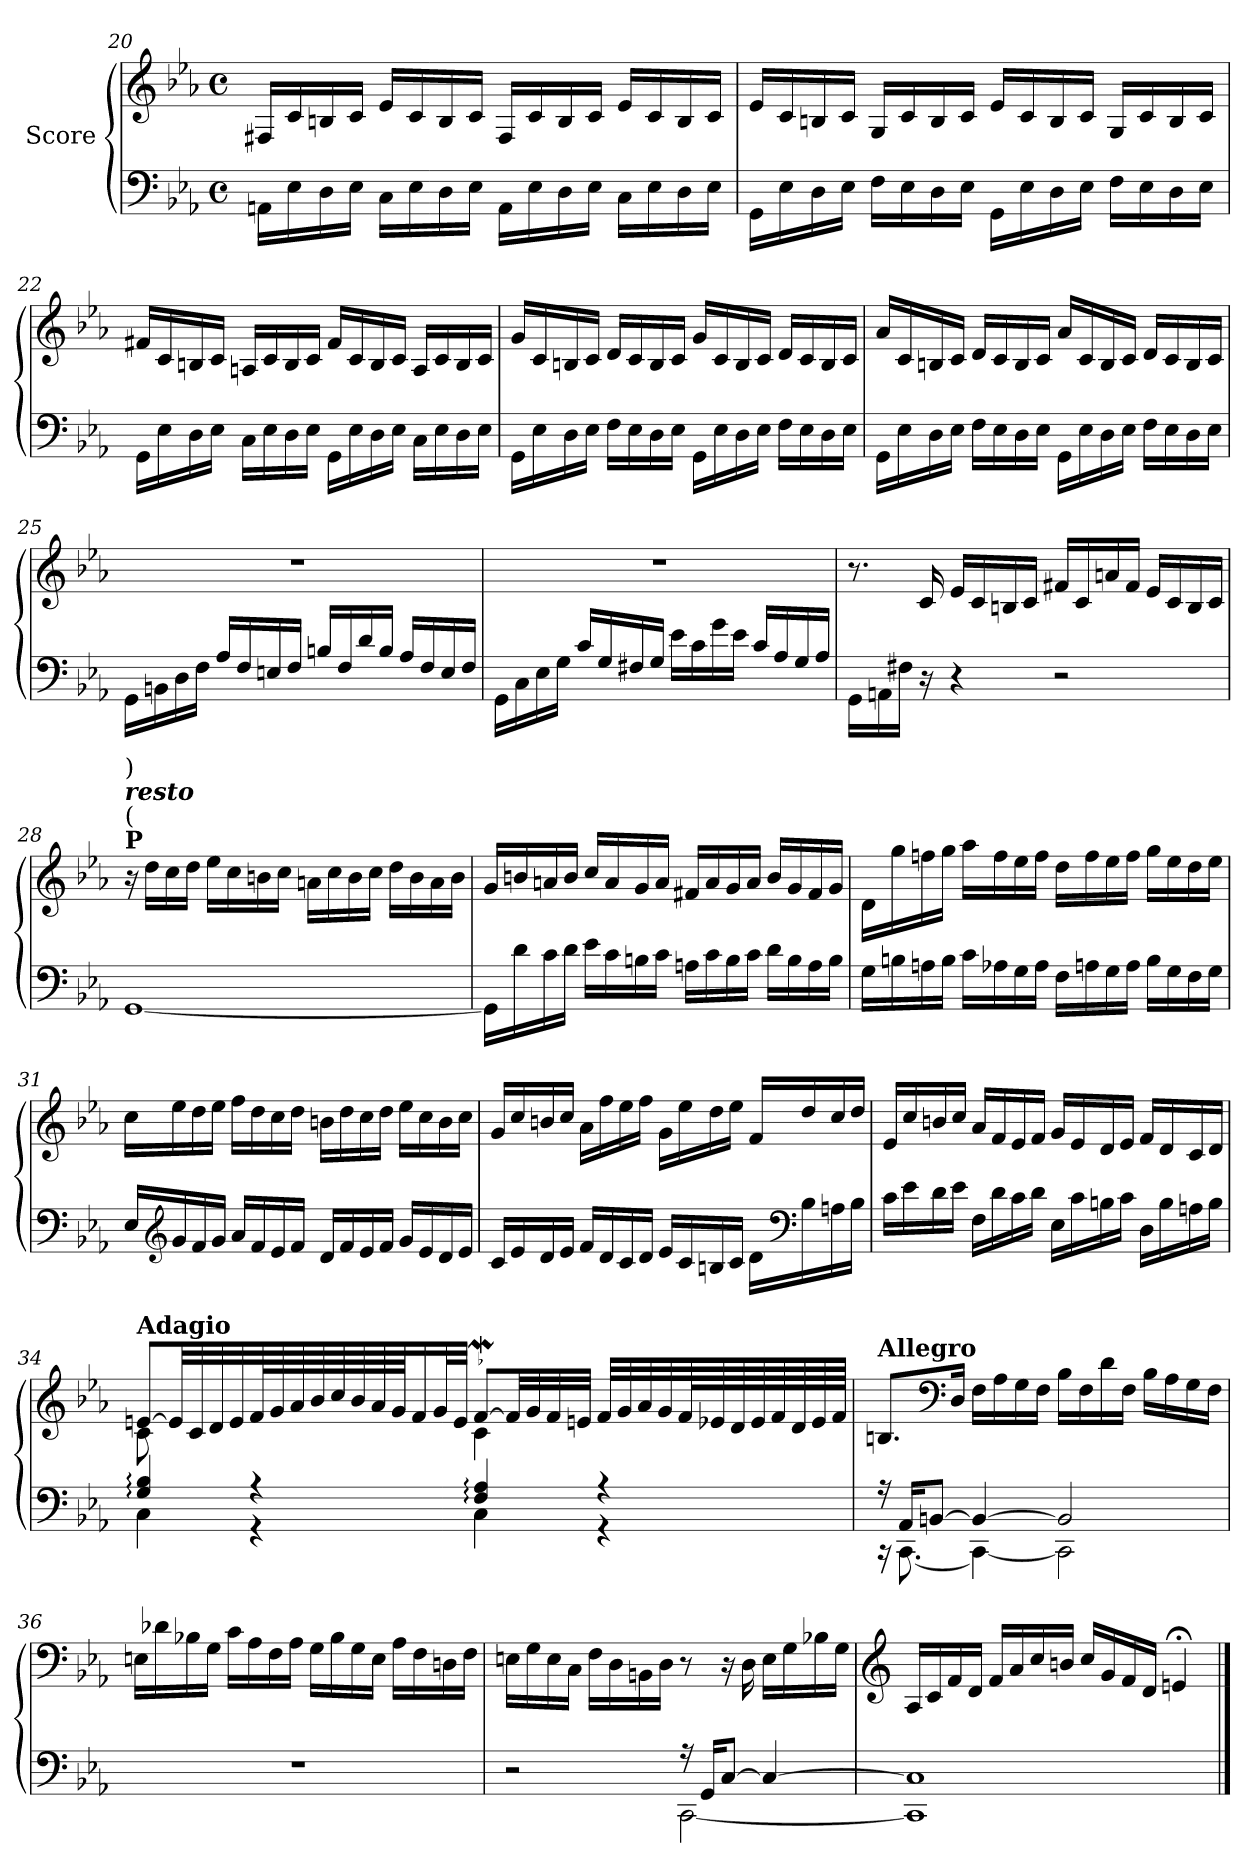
**kern	**kern
*part1	*part1
*staff2	*staff1
*I"Score	*
*clefF4	*clefG2
*k[b-e-a-]	*k[b-e-a-]
*M4/4	*M4/4
*met(c)	*met(c)
=20	=20
16AAn\LL	16F#X/LL
16E-\	16c/
16D\	16Bn/
16E-\JJ	16c/JJ
16C\LL	16e-/LL
16E-\	16c/
16D\	16B/
16E-\JJ	16c/JJ
16AA\LL	16F#/LL
16E-\	16c/
16D\	16B/
16E-\JJ	16c/JJ
16C\LL	16e-/LL
16E-\	16c/
16D\	16B/
16E-\JJ	16c/JJ
!!LO:LB:g=z
=21	=21
16GG\LL	16e-/LL
16E-\	16c/
16D\	16Bn/
16E-\JJ	16c/JJ
16F\LL	16G/LL
16E-\	16c/
16D\	16B/
16E-\JJ	16c/JJ
16GG\LL	16e-/LL
16E-\	16c/
16D\	16B/
16E-\JJ	16c/JJ
16F\LL	16G/LL
16E-\	16c/
16D\	16B/
16E-\JJ	16c/JJ
=22	=22
16GG\LL	16f#X/LL
16E-\	16c/
16D\	16Bn/
16E-\JJ	16c/JJ
16C\LL	16An/LL
16E-\	16c/
16D\	16B/
16E-\JJ	16c/JJ
16GG\LL	16f#/LL
16E-\	16c/
16D\	16B/
16E-\JJ	16c/JJ
16C\LL	16A/LL
16E-\	16c/
16D\	16B/
16E-\JJ	16c/JJ
!!LO:LB:g=z
=23	=23
16GG\LL	16g/LL
16E-\	16c/
16D\	16Bn/
16E-\JJ	16c/JJ
16F\LL	16d/LL
16E-\	16c/
16D\	16B/
16E-\JJ	16c/JJ
16GG\LL	16g/LL
16E-\	16c/
16D\	16B/
16E-\JJ	16c/JJ
16F\LL	16d/LL
16E-\	16c/
16D\	16B/
16E-\JJ	16c/JJ
=24	=24
16GG\LL	16a-/LL
16E-\	16c/
16D\	16Bn/
16E-\JJ	16c/JJ
16F\LL	16d/LL
16E-\	16c/
16D\	16B/
16E-\JJ	16c/JJ
16GG\LL	16a-/LL
16E-\	16c/
16D\	16B/
16E-\JJ	16c/JJ
16F\LL	16d/LL
16E-\	16c/
16D\	16B/
16E-\JJ	16c/JJ
!!LO:LB:g=z
=25	=25
16GG\LL	1r
16BBn\	.
16D\	.
16F\JJ	.
16A-/LL	.
16F/	.
16En/	.
16F/JJ	.
16Bn/LL	.
16F/	.
16d/	.
16B/JJ	.
16A-/LL	.
16F/	.
16E/	.
16F/JJ	.
=26	=26
16GG\LL	1r
16C\	.
16E-\	.
16G\JJ	.
16c/LL	.
16G/	.
16F#X/	.
16G/JJ	.
16e-\LL	.
16c\	.
16g\	.
16e-\JJ	.
16c/LL	.
16A-/	.
16G/	.
16A-/JJ	.
!!LO:LB:g=z
=27	=27
16GG\LL	8.r
16AAn\	.
16F#X\JJ	.
16r	16c/
4r	16e-/LL
.	16c/
.	16Bn/
.	16c/JJ
2r	16f#X/LL
.	16c/
.	16an/
.	16f#/JJ
.	16e-/LL
.	16c/
.	16B/
.	16c/JJ
=28	=28
!	!LO:TX:a:B:t=P
!	!LO:TX:a:t=(
!	!LO:TX:a:Bi:t=resto
!	!LO:TX:a:t=)
[1GG	16r
.	16dd\LL
.	16cc\
.	16dd\JJ
.	16ee-\LL
.	16cc\
.	16bn\
.	16cc\JJ
.	16an\LL
.	16cc\
.	16b\
.	16cc\JJ
.	16dd\LL
.	16b\
.	16a\
.	16b\JJ
!!LO:PB:g=z
=29	=29
16GG\LL]	16g/LL
16d\	16bn/
16c\	16an/
16d\JJ	16b/JJ
16e-\LL	16cc/LL
16c\	16a/
16Bn\	16g/
16c\JJ	16a/JJ
16An\LL	16f#X/LL
16c\	16a/
16B\	16g/
16c\JJ	16a/JJ
16d\LL	16b/LL
16B\	16g/
16A\	16f#/
16B\JJ	16g/JJ
=30	=30
16G\LL	16d\LL
16Bn\	16gg\
16An\	16ffn\
16B\JJ	16gg\JJ
16c\LL	16aa-\LL
16A-X\	16ff\
16G\	16ee-\
16A-\JJ	16ff\JJ
16F\LL	16dd\LL
16An\	16ff\
16G\	16ee-\
16A\JJ	16ff\JJ
16B\LL	16gg\LL
16G\	16ee-\
16F\	16dd\
16G\JJ	16ee-\JJ
!!LO:LB:g=z
=31	=31
16E-/LL	16cc\LL
*clefG2	*
16g/	16ee-\
16f/	16dd\
16g/JJ	16ee-\JJ
16a-/LL	16ff\LL
16f/	16dd\
16e-/	16cc\
16f/JJ	16dd\JJ
16d/LL	16bn\LL
16f/	16dd\
16e-/	16cc\
16f/JJ	16dd\JJ
16g/LL	16ee-\LL
16e-/	16cc\
16d/	16b\
16e-/JJ	16cc\JJ
=32	=32
16c/LL	16g/LL
16e-/	16cc/
16d/	16bn/
16e-/JJ	16cc/JJ
16f/LL	16a-\LL
16d/	16ff\
16c/	16ee-\
16d/JJ	16ff\JJ
16e-/LL	16g\LL
16c/	16ee-\
16Bn/	16dd\
16c/JJ	16ee-\JJ
16d\LL	16f/LL
*clefF4	*
16B\	16dd/
16An\	16cc/
16B\JJ	16dd/JJ
!!LO:LB:g=z
=33	=33
16c\LL	16e-/LL
16e-\	16cc/
16d\	16bn/
16e-\JJ	16cc/JJ
16F\LL	16a-/LL
16d\	16f/
16c\	16e-/
16d\JJ	16f/JJ
16E-\LL	16g/LL
16c\	16e-/
16Bn\	16d/
16c\JJ	16e-/JJ
16D\LL	16f/LL
16B\	16d/
16An\	16c/
16B\JJ	16d/JJ
!!LO:LB:g=z
=34	=34
*^	*^
!	!	!LO:TX:a:B:t=Adagio	!
4G/: 4B-/:	4C\	[8en/L	8c\
.	.	32e/LL]	4.ryy
.	.	32c/	.
.	.	32d/	.
.	.	32e/	.
4r	4r	64f/L	.
.	.	64g/	.
.	.	64a-/	.
.	.	64b-/	.
.	.	64cc/	.
.	.	64b-/	.
.	.	64a-/	.
.	.	64g/JJ	.
.	.	16f/	.
.	.	32g/L	.
.	.	32e/JJJ	.
4F/: 4A-/:	4C\	[8fW/L	4c\
.	.	32f/LL]	.
.	.	32g/	.
.	.	32f/	.
.	.	32e/JJJ	.
4r	4r	32f/LLL	4ryy
.	.	32g/	.
.	.	32a-/	.
.	.	32g/	.
.	.	64f/L	.
.	.	64e-X/	.
.	.	64d/	.
.	.	64e-/	.
.	.	64f/	.
.	.	64d/	.
.	.	64e-/	.
.	.	64f/JJJJ	.
*	*	*v	*v
!!LO:LB:g=z
=35	=35	=35
!	!	!LO:TX:a:B:t=Allegro
16r	16r	8.Bn/L
16AA-/KL	[8.CC\	.
[8BBn/J	.	.
*	*	*clefF4
.	.	16D/Jk
4BB/_	4CC\_	16F\LL
.	.	16A-\
.	.	16G\
.	.	16F\JJ
2BB/]	2CC\]	16B\LL
.	.	16F\
.	.	16d\
.	.	16F\JJ
.	.	16B\LL
.	.	16A-\
.	.	16G\
.	.	16F\JJ
*v	*v	*
=36	=36
1r	16En\LL
.	16d-X\
.	16B-X\
.	16G\JJ
.	16c\LL
.	16A-\
.	16F\
.	16A-\JJ
.	16G\LL
.	16B-\
.	16G\
.	16E\JJ
.	16A-\LL
.	16F\
.	16Dn\
.	16F\JJ
!!LO:LB:g=z
=37	=37
*^	*
2r	2ryy	16En\LL
.	.	16G\
.	.	16E\
.	.	16C\JJ
.	.	16F\LL
.	.	16D\
.	.	16BBn\
.	.	16D\JJ
16r	[2CC\	8r
16GG/KL	.	.
[8C/J	.	16r
.	.	16D\
4C/_	.	16E\LL
.	.	16G\
.	.	16B-X\
.	.	16G\JJ
=38	=38	=38
*	*	*clefG2
1C]	1CC]	16A-/LL
.	.	16c/
.	.	16f/
.	.	16d/JJ
.	.	16f/LL
.	.	16a-/
.	.	16cc/
.	.	16bn/JJ
.	.	16cc/LL
.	.	16g/
.	.	16f/
.	.	16d/JJ
.	.	4en;</
*v	*v	*
==	==
*-	*-
